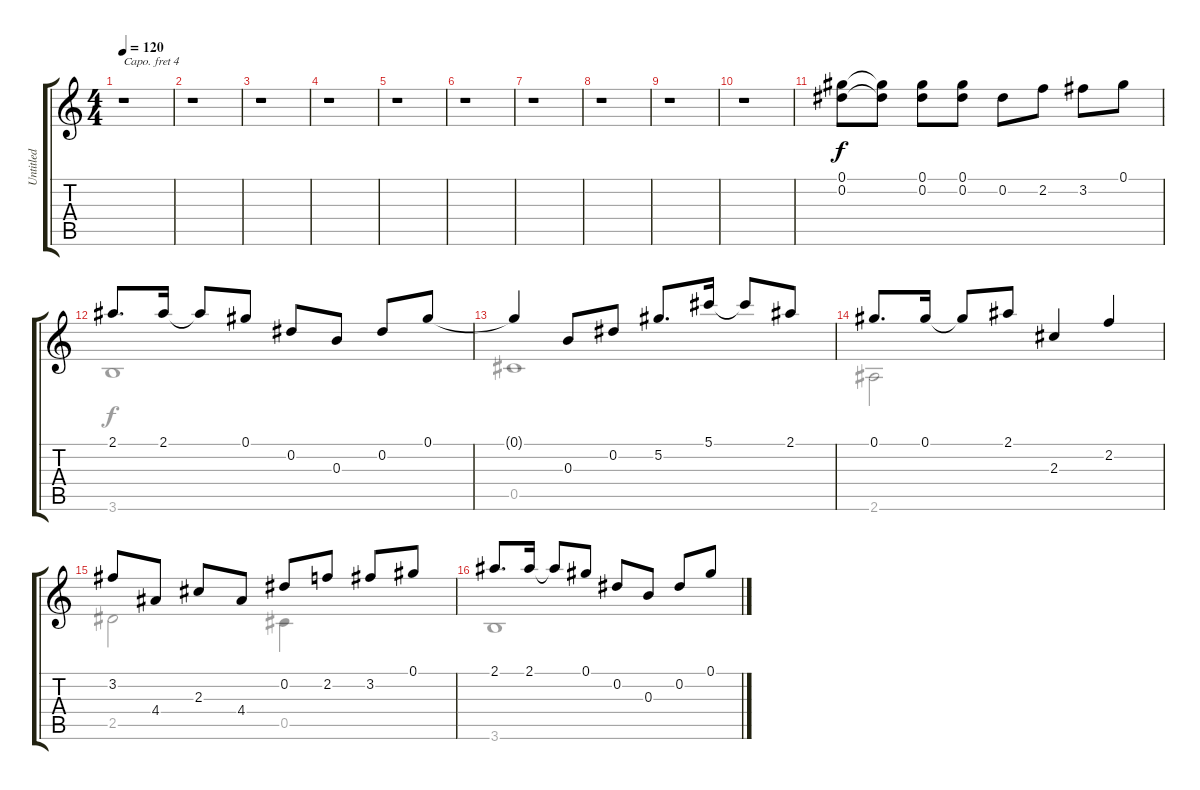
\track ("Untitled" "Untitled") {instrument acousticguitarnylon}
\staff {score tabs}
\capo 4
\tuning (E4 B3 G3 D3 A2 E2) {hide}
\voice
\ts (4 4)
\tempo 120
\clef g2
\ks c
r.1{dy f} |
r.1 |
r.1 |
r.1 |
r.1 |
r.1 |
r.1 |
r.1 |
r.1 |
r.1 |
(0.1 0.2).8 (0.1{t} 0.2{t}).8 (0.1 0.2).8 (0.1 0.2).8 0.2.8 2.2.8 3.2.8 0.1.8 |
2.1.8{d} 2.1.16 2.1{t}.8 0.1.8 0.2.8 0.3.8 0.2.8 0.1.8 |
0.1{t}.4 0.3.8 0.2.8 5.2.8{d} 5.1.16 5.1{t}.8 2.1.8 |
0.1.8{d} 0.1.16 0.1{t}.8 2.1.8 2.3.4 2.2.4 |
3.2.8 4.4.8 2.3.8 4.4.8 0.2.8 2.2.8 3.2.8 0.1.8 |
2.1.8{d} 2.1.16 2.1{t}.8 0.1.8 0.2.8 0.3.8 0.2.8 0.1.8
\voice
\clef g2
\ottava regular
\simile none
\ks c
|
|
|
|
|
|
|
|
|
|
|
3.6.1 |
0.5.1 |
2.6.2 |
2.5.2 0.5.4 |
3.6.1
